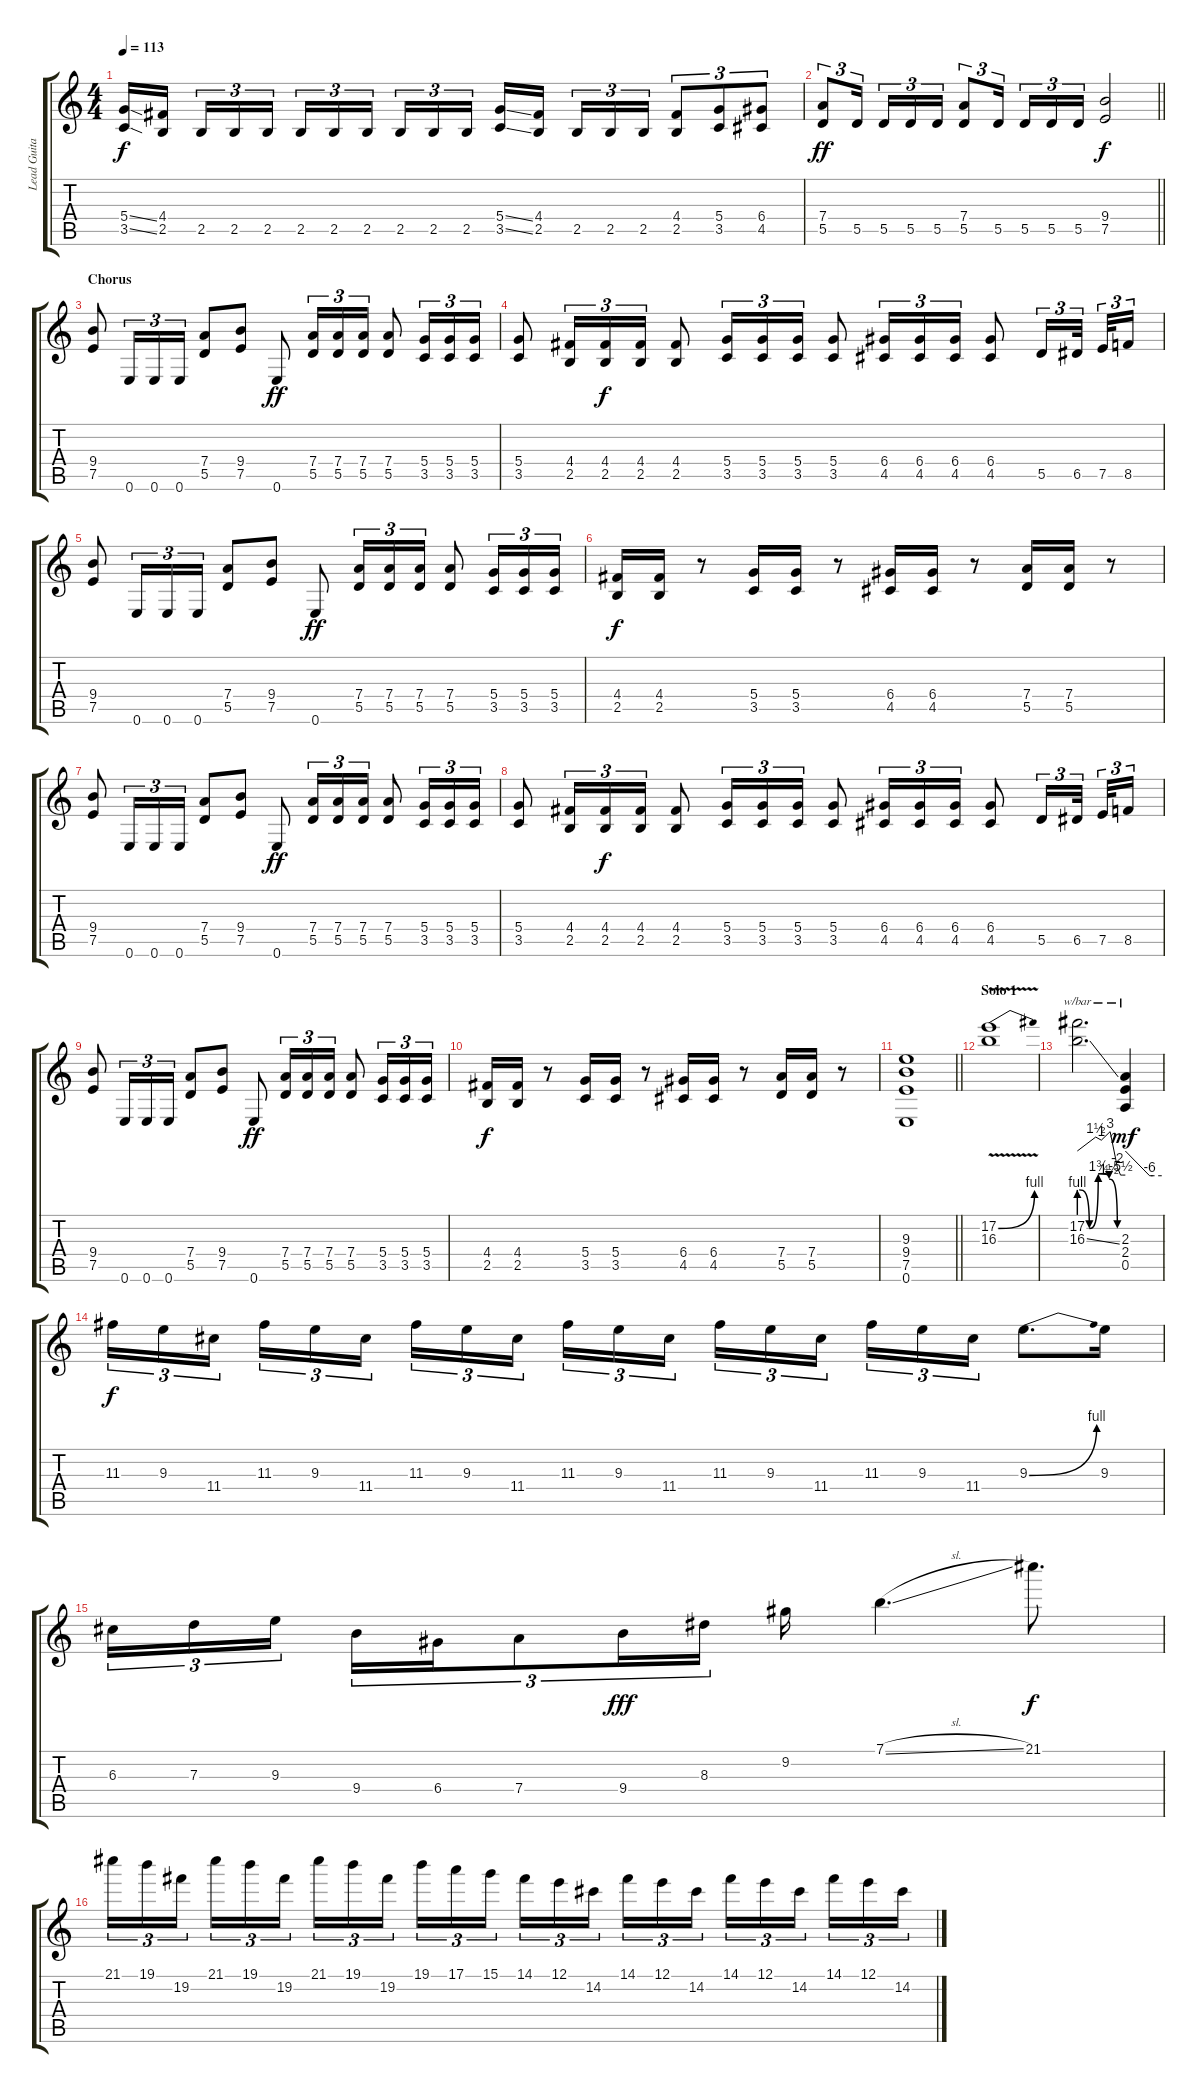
\track ("Lead Guitar" "Lead Guita") {instrument distortionguitar}
\staff {score tabs}
\tuning (E4 B3 G3 D3 A2 E2) {hide}
\ts (4 4)
\tempo 113
\clef g2
\ks c
(5.4{ss} 3.5{ss}).16{dy f} (4.4 2.5).16{beam splitsecondary} 2.5.16{tu (3 2)} 2.5.16{tu (3 2)} 2.5.16{tu (3 2)} 2.5.16{tu (3 2)} 2.5.16{tu (3 2)} 2.5.16{tu (3 2) beam splitsecondary} 2.5.16{tu (3 2)} 2.5.16{tu (3 2)} 2.5.16{tu (3 2)} (5.4{ss} 3.5{ss}).16 (4.4 2.5).16{beam splitsecondary} 2.5.16{tu (3 2)} 2.5.16{tu (3 2)} 2.5.16{tu (3 2)} (4.4 2.5).8{tu (3 2)} (5.4 3.5).8{tu (3 2)} (6.4 4.5).8{tu (3 2)} |
\barLineRight lightlight
(7.4 5.5).8{tu (3 2) dy ff} 5.5.16{tu (3 2) beam splitsecondary} 5.5.16{tu (3 2)} 5.5.16{tu (3 2)} 5.5.16{tu (3 2)} (7.4 5.5).8{tu (3 2)} 5.5.16{tu (3 2) beam splitsecondary} 5.5.16{tu (3 2)} 5.5.16{tu (3 2)} 5.5.16{tu (3 2)} (9.4 7.5).2{dy f} |
\section ("" "Chorus")
(9.4 7.5).8 0.6.16{tu (3 2)} 0.6.16{tu (3 2)} 0.6.16{tu (3 2)} (7.4 5.5).8 (9.4 7.5).8 0.6.8{dy ff} (7.4 5.5).16{tu (3 2)} (7.4 5.5).16{tu (3 2)} (7.4 5.5).16{tu (3 2)} (7.4 5.5).8 (5.4 3.5).16{tu (3 2)} (5.4 3.5).16{tu (3 2)} (5.4 3.5).16{tu (3 2)} |
(5.4 3.5).8 (4.4 2.5).16{tu (3 2)} (4.4 2.5).16{tu (3 2) dy f} (4.4 2.5).16{tu (3 2)} (4.4 2.5).8 (5.4 3.5).16{tu (3 2)} (5.4 3.5).16{tu (3 2)} (5.4 3.5).16{tu (3 2)} (5.4 3.5).8 (6.4 4.5).16{tu (3 2)} (6.4 4.5).16{tu (3 2)} (6.4 4.5).16{tu (3 2)} (6.4 4.5).8 5.5.16{tu (3 2)} 6.5.32{tu (3 2) beam splitsecondary} 7.5.32{tu (3 2)} 8.5.16{tu (3 2)} |
(9.4 7.5).8 0.6.16{tu (3 2)} 0.6.16{tu (3 2)} 0.6.16{tu (3 2)} (7.4 5.5).8 (9.4 7.5).8 0.6.8{dy ff} (7.4 5.5).16{tu (3 2)} (7.4 5.5).16{tu (3 2)} (7.4 5.5).16{tu (3 2)} (7.4 5.5).8 (5.4 3.5).16{tu (3 2)} (5.4 3.5).16{tu (3 2)} (5.4 3.5).16{tu (3 2)} |
(4.4 2.5).16{dy f} (4.4 2.5).16 r.8 (5.4 3.5).16 (5.4 3.5).16 r.8 (6.4 4.5).16 (6.4 4.5).16 r.8 (7.4 5.5).16 (7.4 5.5).16 r.8 |
(9.4 7.5).8 0.6.16{tu (3 2)} 0.6.16{tu (3 2)} 0.6.16{tu (3 2)} (7.4 5.5).8 (9.4 7.5).8 0.6.8{dy ff} (7.4 5.5).16{tu (3 2)} (7.4 5.5).16{tu (3 2)} (7.4 5.5).16{tu (3 2)} (7.4 5.5).8 (5.4 3.5).16{tu (3 2)} (5.4 3.5).16{tu (3 2)} (5.4 3.5).16{tu (3 2)} |
(5.4 3.5).8 (4.4 2.5).16{tu (3 2)} (4.4 2.5).16{tu (3 2) dy f} (4.4 2.5).16{tu (3 2)} (4.4 2.5).8 (5.4 3.5).16{tu (3 2)} (5.4 3.5).16{tu (3 2)} (5.4 3.5).16{tu (3 2)} (5.4 3.5).8 (6.4 4.5).16{tu (3 2)} (6.4 4.5).16{tu (3 2)} (6.4 4.5).16{tu (3 2)} (6.4 4.5).8 5.5.16{tu (3 2)} 6.5.32{tu (3 2) beam splitsecondary} 7.5.32{tu (3 2)} 8.5.16{tu (3 2)} |
(9.4 7.5).8 0.6.16{tu (3 2)} 0.6.16{tu (3 2)} 0.6.16{tu (3 2)} (7.4 5.5).8 (9.4 7.5).8 0.6.8{dy ff} (7.4 5.5).16{tu (3 2)} (7.4 5.5).16{tu (3 2)} (7.4 5.5).16{tu (3 2)} (7.4 5.5).8 (5.4 3.5).16{tu (3 2)} (5.4 3.5).16{tu (3 2)} (5.4 3.5).16{tu (3 2)} |
(4.4 2.5).16{dy f} (4.4 2.5).16 r.8 (5.4 3.5).16 (5.4 3.5).16 r.8 (6.4 4.5).16 (6.4 4.5).16 r.8 (7.4 5.5).16 (7.4 5.5).16 r.8 |
\barLineRight lightlight
(9.3 9.4 7.5 0.6).1 |
\section ("" "Solo 1")
(17.2{be (bend 0 0 60 4) v} 16.3).1 |
(17.2{be (custom 0 4 16 0 30 7 47 6 60 0)} 16.3{ss}).2{d tbe (custom default 0 0 23 6 30 4 41 12 50 -8 54 -22 56 -22 60 -22)} (2.3 2.4 0.5).4{tbe (custom default 0 0 40 -24 43 -24 45 -24 60 -24) dy mf} |
11.3.16{tu (3 2) dy f} 9.3.16{tu (3 2)} 11.4.16{tu (3 2) beam splitsecondary} 11.3.16{tu (3 2)} 9.3.16{tu (3 2)} 11.4.16{tu (3 2)} 11.3.16{tu (3 2)} 9.3.16{tu (3 2)} 11.4.16{tu (3 2) beam splitsecondary} 11.3.16{tu (3 2)} 9.3.16{tu (3 2)} 11.4.16{tu (3 2)} 11.3.16{tu (3 2)} 9.3.16{tu (3 2)} 11.4.16{tu (3 2) beam splitsecondary} 11.3.16{tu (3 2)} 9.3.16{tu (3 2)} 11.4.16{tu (3 2)} 9.3{be (bend 0 0 60 4)}.8{d} 9.3.16 |
6.3.16{tu (3 2)} 7.3.16{tu (3 2)} 9.3.16{tu (3 2) beam splitsecondary} 9.4.16{tu (3 2)} 6.4.16{tu (3 2)} 7.4.8{tu (3 2)} 9.4.16{tu (3 2) dy fff} 8.3.16{tu (3 2) beam splitsecondary} 9.2.16 7.1{sl}.4{d} 21.1.8{d dy f} |
21.1.16{tu (3 2)} 19.1.16{tu (3 2)} 19.2.16{tu (3 2) beam splitsecondary} 21.1.16{tu (3 2)} 19.1.16{tu (3 2)} 19.2.16{tu (3 2)} 21.1.16{tu (3 2)} 19.1.16{tu (3 2)} 19.2.16{tu (3 2) beam splitsecondary} 19.1.16{tu (3 2)} 17.1.16{tu (3 2)} 15.1.16{tu (3 2)} 14.1.16{tu (3 2)} 12.1.16{tu (3 2)} 14.2.16{tu (3 2) beam splitsecondary} 14.1.16{tu (3 2)} 12.1.16{tu (3 2)} 14.2.16{tu (3 2)} 14.1.16{tu (3 2)} 12.1.16{tu (3 2)} 14.2.16{tu (3 2) beam splitsecondary} 14.1.16{tu (3 2)} 12.1.16{tu (3 2)} 14.2.16{tu (3 2)}
